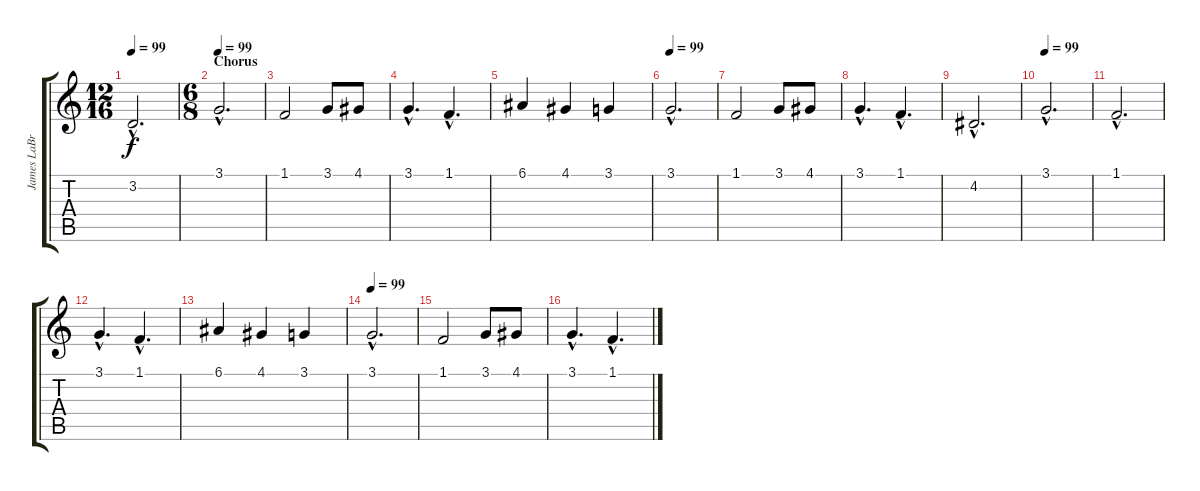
\track ("James LaBrie" "James LaBr") {instrument brasssection}
\staff {score tabs}
\tuning (E4 B3 G3 D3 A2 E2) {hide}
\ts (12 16)
\tempo 99
\clef g2
\ks c
3.2{hac}.2{d dy f} |
\ts (6 8)
\section ("" "Chorus")
\tempo 99
3.1{hac}.2{d} |
1.1.2 3.1.8 4.1.8 |
3.1{hac}.4{d} 1.1{hac}.4{d} |
6.1.4 4.1.4 3.1.4 |
\tempo 99
3.1{hac}.2{d} |
1.1.2 3.1.8 4.1.8 |
3.1{hac}.4{d} 1.1{hac}.4{d} |
4.2{hac}.2{d} |
\tempo 99
3.1{hac}.2{d} |
1.1{hac}.2{d} |
3.1{hac}.4{d} 1.1{hac}.4{d} |
6.1.4 4.1.4 3.1.4 |
\tempo 99
3.1{hac}.2{d} |
1.1.2 3.1.8 4.1.8 |
3.1{hac}.4{d} 1.1{hac}.4{d}
